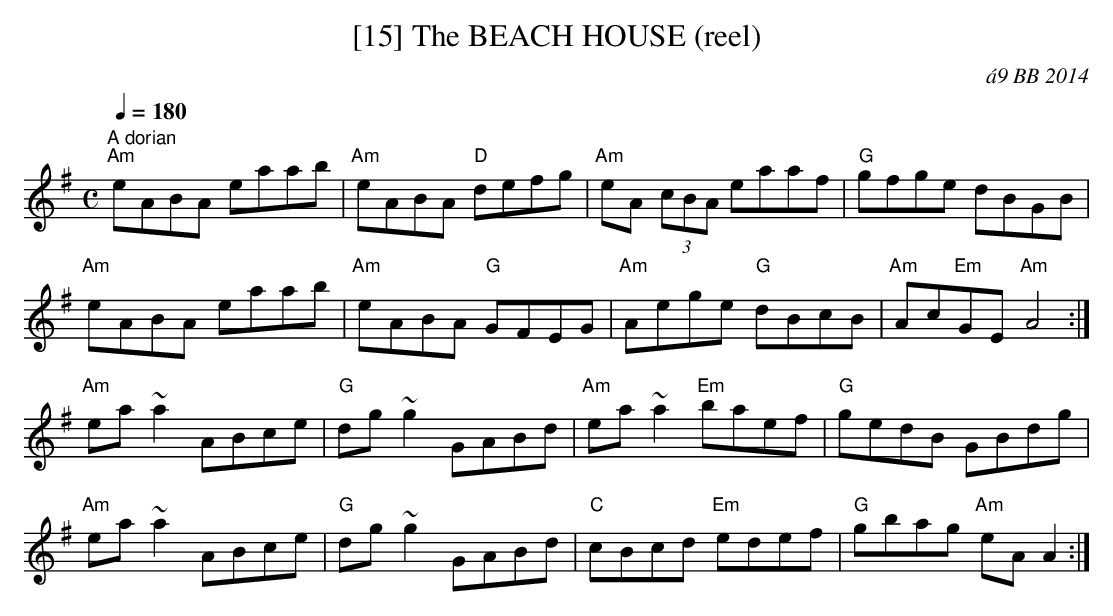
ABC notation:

X:1
T:[15] The BEACH HOUSE (reel)
C:\'a9 BB 2014
Q:1/4=180
M:C
K:G
"A dorian"
"Am"eABA eaab|"Am"eABA "D"defg|"Am"eA (3cBA eaaf|"G"gfge dBGB|
"Am"eABA eaab|"Am"eABA "G"GFEG|"Am"Aege "G"dBcB|"Am"Ac"Em"GE "Am"A4:|
"Am"ea~a2 ABce|"G"dg~g2 GABd|"Am"ea~a2 "Em"baef|"G"gedB GBdg|
"Am"ea~a2 ABce|"G"dg~g2 GABd|"C"cBcd "Em"edef|"G"gbag "Am"eAA2:|
